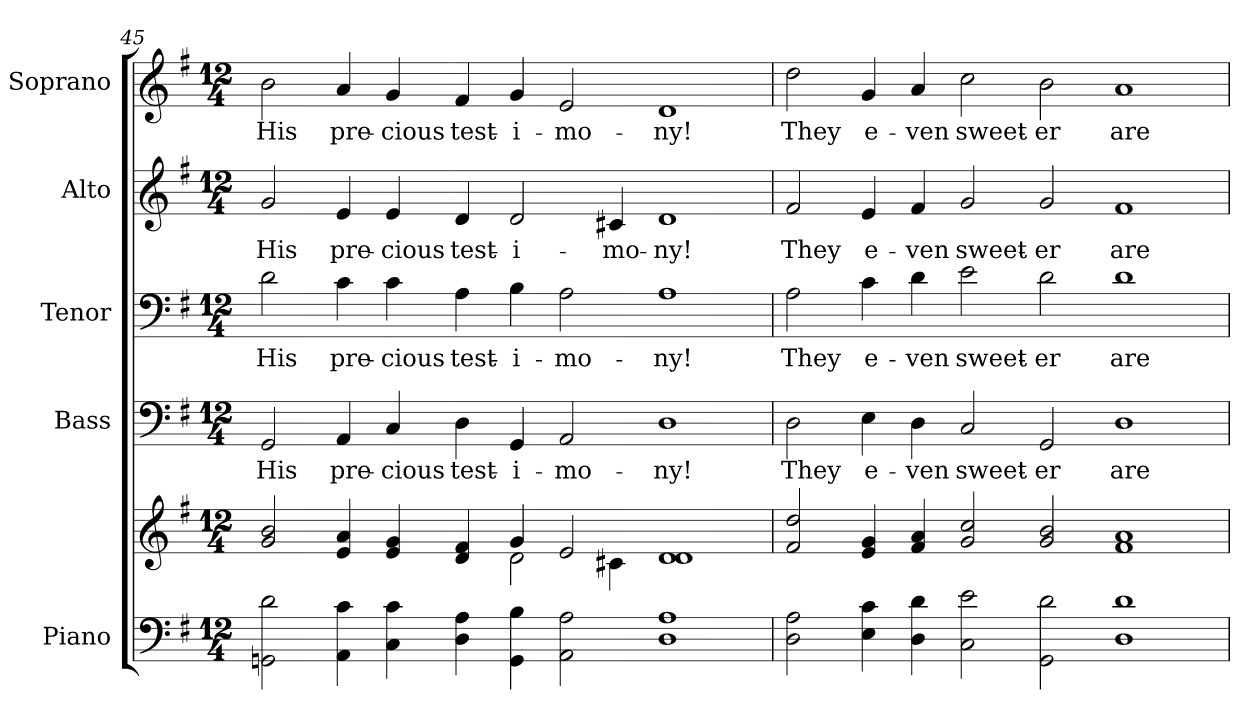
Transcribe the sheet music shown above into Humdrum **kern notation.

**kern	**kern	**kern	**text	**kern	**text	**kern	**text	**kern	**text
*part5	*part5	*part4	*part4	*part3	*part3	*part2	*part2	*part1	*part1
*staff6	*staff5	*staff4	*staff4	*staff3	*staff3	*staff2	*staff2	*staff1	*staff1
*I"Piano	*	*I"Bass	*	*I"Tenor	*	*I"Alto	*	*I"Soprano	*
*I'Pno.	*	*I'B.	*	*I'T.	*	*I'A.	*	*I'S.	*
!!LO:PB:g=z
*clefF4	*clefG2	*clefF4	*	*clefF4	*	*clefG2	*	*clefG2	*
*k[f#]	*k[f#]	*k[f#]	*	*k[f#]	*	*k[f#]	*	*k[f#]	*
*G:	*G:	*G:	*	*G:	*	*G:	*	*G:	*
*M12/4	*M12/4	*M12/4	*	*M12/4	*	*M12/4	*	*M12/4	*
=45	=45	=45	=45	=45	=45	=45	=45	=45	=45
*	*^	*	*	*	*	*	*	*	*
!	!	!	!	!LO:LY:b:color=#000000	!	!	!	!	!	!
!	!	!	!	!	!	!LO:LY:b:color=#000000	!	!	!	!
!	!	!	!	!	!	!	!	!LO:LY:b:color=#000000	!	!
!	!	!	!	!	!	!	!	!	!	!LO:LY:b:color=#000000
2GGni\ 2di	2gi/ 2bi	1ryy	2GGi/	His	2di\	His	2gi/	His	2bi\	His
!	!	!	!	!LO:LY:b:color=#000000	!	!	!	!	!	!
!	!	!	!	!	!	!LO:LY:b:color=#000000	!	!	!	!
!	!	!	!	!	!	!	!	!LO:LY:b:color=#000000	!	!
!	!	!	!	!	!	!	!	!	!	!LO:LY:b:color=#000000
4AAi\ 4ci	4ei/ 4ai	.	4AAi/	pre-	4ci\	pre-	4ei/	pre-	4ai/	pre-
!	!	!	!	!LO:LY:b:color=#000000	!	!	!	!	!	!
!	!	!	!	!	!	!LO:LY:b:color=#000000	!	!	!	!
!	!	!	!	!	!	!	!	!LO:LY:b:color=#000000	!	!
!	!	!	!	!	!	!	!	!	!	!LO:LY:b:color=#000000
4Ci\ 4ci	4ei/ 4gi	.	4Ci/	-cious	4ci\	-cious	4ei/	-cious	4gi/	-cious
!	!	!	!	!LO:LY:b:color=#000000	!	!	!	!	!	!
!	!	!	!	!	!	!LO:LY:b:color=#000000	!	!	!	!
!	!	!	!	!	!	!	!	!LO:LY:b:color=#000000	!	!
!	!	!	!	!	!	!	!	!	!	!LO:LY:b:color=#000000
4Di\ 4Ai	4di/ 4f#i	4ryy	4Di\	test-	4Ai\	test-	4di/	test-	4f#i/	test-
!	!	!	!	!LO:LY:b:color=#000000	!	!	!	!	!	!
!	!	!	!	!	!	!LO:LY:b:color=#000000	!	!	!	!
!	!	!	!	!	!	!	!	!LO:LY:b:color=#000000	!	!
!	!	!	!	!	!	!	!	!	!	!LO:LY:b:color=#000000
4GGi\ 4Bi	4gi/	2di\	4GGi/	-i-	4Bi\	-i-	2di/	-i-	4gi/	-i-
!	!	!	!	!LO:LY:b:color=#000000	!	!	!	!	!	!
!	!	!	!	!	!	!LO:LY:b:color=#000000	!	!	!	!
!	!	!	!	!	!	!	!	!	!	!LO:LY:b:color=#000000
2AAi\ 2Ai	2ei/	.	2AAi/	-mo-	2Ai\	-mo-	.	.	2ei/	-mo-
!	!	!	!	!	!	!	!	!LO:LY:b:color=#000000	!	!
.	.	4c#Xi\	.	.	.	.	4c#Xi/	-mo-	.	.
!	!	!	!	!LO:LY:b:color=#000000	!	!	!	!	!	!
!	!	!	!	!	!	!LO:LY:b:color=#000000	!	!	!	!
!	!	!	!	!	!	!	!	!LO:LY:b:color=#000000	!	!
!	!	!	!	!	!	!	!	!	!	!LO:LY:b:color=#000000
1Di 1Ai	1di 1di	1ryy	1Di	-ny!	1Ai	-ny!	1di	-ny!	1di	-ny!
*	*v	*v	*	*	*	*	*	*	*	*
=46	=46	=46	=46	=46	=46	=46	=46	=46	=46
*	*^	*	*	*	*	*	*	*	*
!	!	!	!	!LO:LY:b:color=#000000	!	!	!	!	!	!
*	*v	*v	*	*	*	*	*	*	*	*
*	*^	*	*	*	*	*	*	*	*
!	!	!	!	!	!	!LO:LY:b:color=#000000	!	!	!	!
*	*v	*v	*	*	*	*	*	*	*	*
*	*^	*	*	*	*	*	*	*	*
!	!	!	!	!	!	!	!	!LO:LY:b:color=#000000	!	!
*	*v	*v	*	*	*	*	*	*	*	*
*	*^	*	*	*	*	*	*	*	*
!	!	!	!	!	!	!	!	!	!	!LO:LY:b:color=#000000
*	*v	*v	*	*	*	*	*	*	*	*
2Di\ 2Ai	2f#i/ 2ddi	2Di\	They	2Ai\	They	2f#i/	They	2ddi\	They
!	!	!	!LO:LY:b:color=#000000	!	!	!	!	!	!
!	!	!	!	!	!LO:LY:b:color=#000000	!	!	!	!
!	!	!	!	!	!	!	!LO:LY:b:color=#000000	!	!
!	!	!	!	!	!	!	!	!	!LO:LY:b:color=#000000
4Ei\ 4ci	4ei/ 4gi	4Ei\	e-	4ci\	e-	4ei/	e-	4gi/	e-
!	!	!	!LO:LY:b:color=#000000	!	!	!	!	!	!
!	!	!	!	!	!LO:LY:b:color=#000000	!	!	!	!
!	!	!	!	!	!	!	!LO:LY:b:color=#000000	!	!
!	!	!	!	!	!	!	!	!	!LO:LY:b:color=#000000
4Di\ 4di	4f#i/ 4ai	4Di\	-ven	4di\	-ven	4f#i/	-ven	4ai/	-ven
!	!	!	!LO:LY:b:color=#000000	!	!	!	!	!	!
!	!	!	!	!	!LO:LY:b:color=#000000	!	!	!	!
!	!	!	!	!	!	!	!LO:LY:b:color=#000000	!	!
!	!	!	!	!	!	!	!	!	!LO:LY:b:color=#000000
2Ci\ 2ei	2gi/ 2cci	2Ci/	sweet-	2ei\	sweet-	2gi/	sweet-	2cci\	sweet-
!	!	!	!LO:LY:b:color=#000000	!	!	!	!	!	!
!	!	!	!	!	!LO:LY:b:color=#000000	!	!	!	!
!	!	!	!	!	!	!	!LO:LY:b:color=#000000	!	!
!	!	!	!	!	!	!	!	!	!LO:LY:b:color=#000000
2GGi\ 2di	2gi/ 2bi	2GGi/	-er	2di\	-er	2gi/	-er	2bi\	-er
!	!	!	!LO:LY:b:color=#000000	!	!	!	!	!	!
!	!	!	!	!	!LO:LY:b:color=#000000	!	!	!	!
!	!	!	!	!	!	!	!LO:LY:b:color=#000000	!	!
!	!	!	!	!	!	!	!	!	!LO:LY:b:color=#000000
1Di 1di	1f#i 1ai	1Di	are	1di	are	1f#i	are	1ai	are
=	=	=	=	=	=	=	=	=	=
*-	*-	*-	*-	*-	*-	*-	*-	*-	*-
